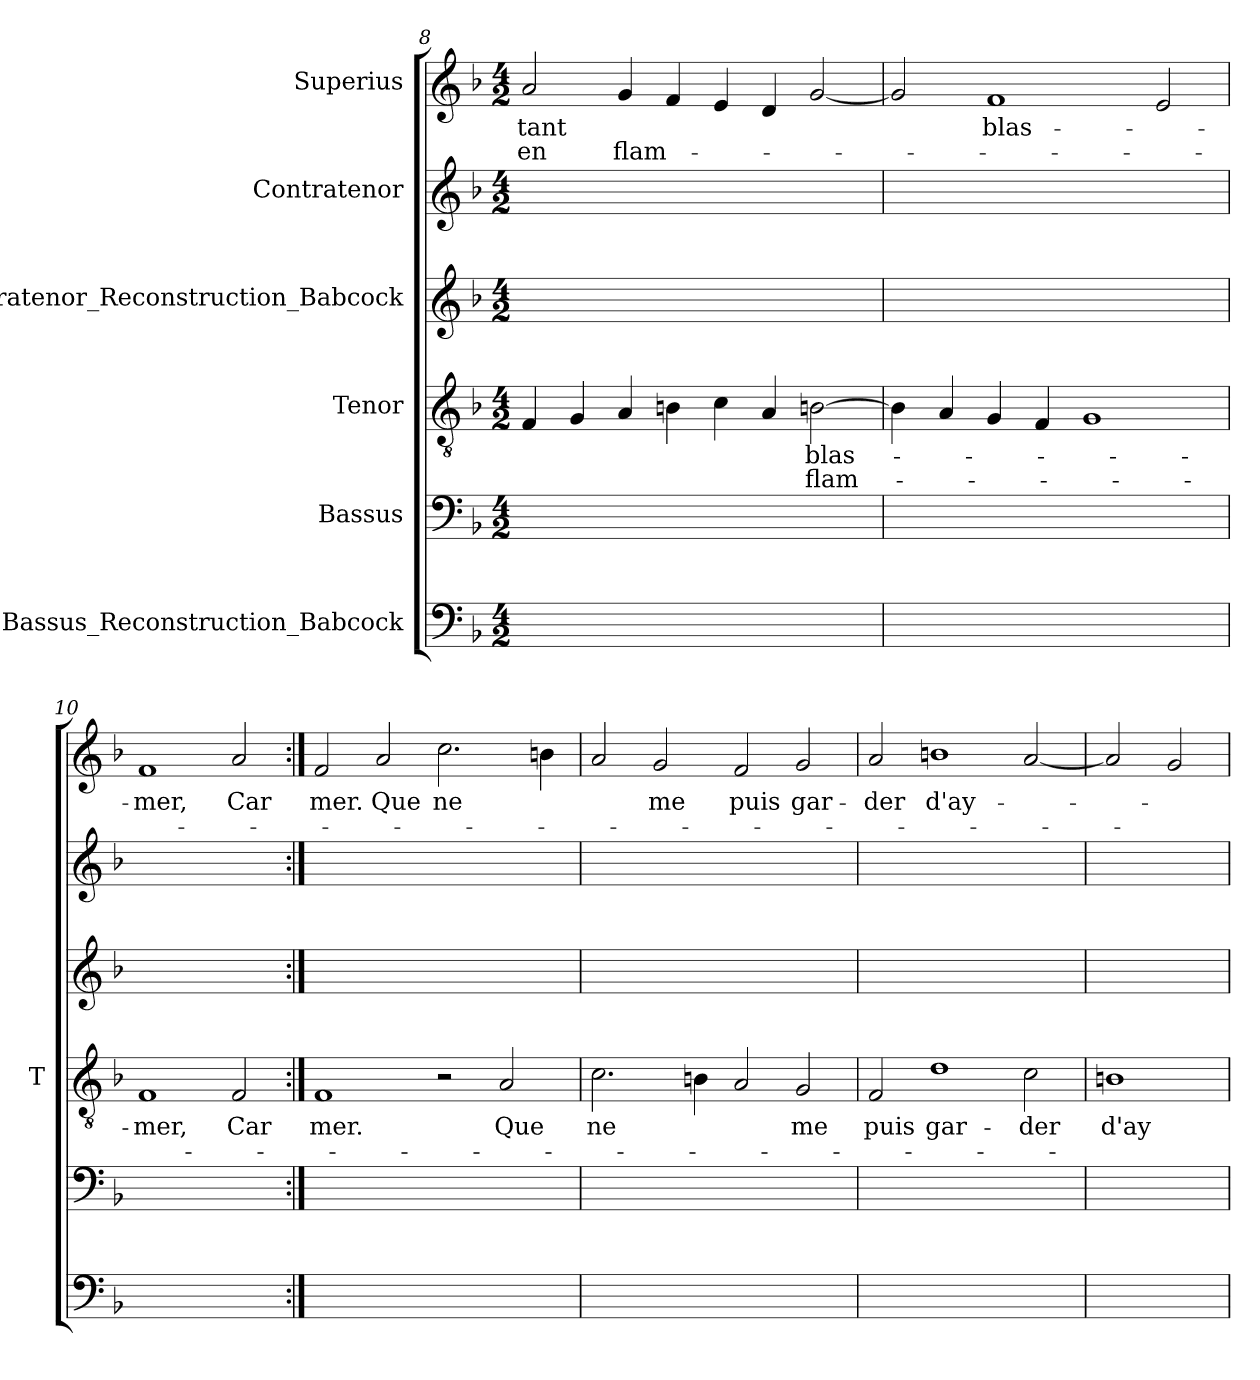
**kern	**kern	**kern	**text	**text	**kern	**kern	**kern	**text	**text
*part6	*part5	*part4	*part4	*part4	*part3	*part2	*part1	*part1	*part1
*staff6	*staff5	*staff4	*staff4	*staff4	*staff3	*staff2	*staff1	*staff1	*staff1
*I"Bassus_Reconstruction_Babcock	*I"Bassus	*I"Tenor	*	*	*I"Contratenor_Reconstruction_Babcock	*I"Contratenor	*I"Superius	*	*
*	*	*I'T	*	*	*	*	*	*	*
*clefF4	*clefF4	*clefGv2	*	*	*clefG2	*clefG2	*clefG2	*	*
*k[b-]	*k[b-]	*k[b-]	*	*	*k[b-]	*k[b-]	*k[b-]	*	*
*M4/2	*M4/2	*M4/2	*	*	*M4/2	*M4/2	*M4/2	*	*
=8	=8	=8	=8	=8	=8	=8	=8	=8	=8
0ryy	0ryy	4F	.	.	0ryy	0ryy	2a	-tant	-en
.	.	4G	.	.	.	.	.	.	.
.	.	4A	.	.	.	.	4g	.	flam-
.	.	4Bn	.	.	.	.	4f	.	.
.	.	4c	.	.	.	.	4e	.	.
.	.	4A	.	.	.	.	4d	.	.
.	.	[2Bn	blas-	flam-	.	.	[2g	.	.
=9	=9	=9	=9	=9	=9	=9	=9	=9	=9
0ryy	0ryy	4B]	.	.	0ryy	0ryy	2g]	.	.
.	.	4A	.	.	.	.	.	.	.
.	.	4G	.	.	.	.	1f	blas-	.
.	.	4F	.	.	.	.	.	.	.
.	.	1G	.	.	.	.	.	.	.
.	.	.	.	.	.	.	2e	.	.
=10	=10	=10	=10	=10	=10	=10	=10	=10	=10
1.ryy	1.ryy	1F	-mer,	.	1.ryy	1.ryy	1f	-mer,	.
.	.	2F	-Car	.	.	.	2a	-Car	.
=11:|!	=11:|!	=11:|!	=11:|!	=11:|!	=11:|!	=11:|!	=11:|!	=11:|!	=11:|!
0ryy	0ryy	1F	-mer.	.	0ryy	0ryy	2f	-mer.	.
.	.	.	.	.	.	.	2a	-Que	.
.	.	2r	.	.	.	.	2.cc	-ne	.
.	.	2A	-Que	.	.	.	.	.	.
.	.	.	.	.	.	.	4bn	.	.
=12	=12	=12	=12	=12	=12	=12	=12	=12	=12
0ryy	0ryy	2.c	-ne	.	0ryy	0ryy	2a	.	.
.	.	.	.	.	.	.	2g	-me	.
.	.	4Bn	.	.	.	.	.	.	.
.	.	2A	.	.	.	.	2f	-puis	.
.	.	2G	-me	.	.	.	2g	gar-	.
=13	=13	=13	=13	=13	=13	=13	=13	=13	=13
0ryy	0ryy	2F	-puis	.	0ryy	0ryy	2a	-der	.
.	.	1d	gar-	.	.	.	1bn	d'ay-	.
.	.	2c	-der	.	.	.	[2a	.	.
=14	=14	=14	=14	=14	=14	=14	=14	=14	=14
1ryy	1ryy	1Bn	d'ay-	.	1ryy	1ryy	2a]	.	.
.	.	.	.	.	.	.	2g	.	.
=	=	=	=	=	=	=	=	=	=
*-	*-	*-	*-	*-	*-	*-	*-	*-	*-
